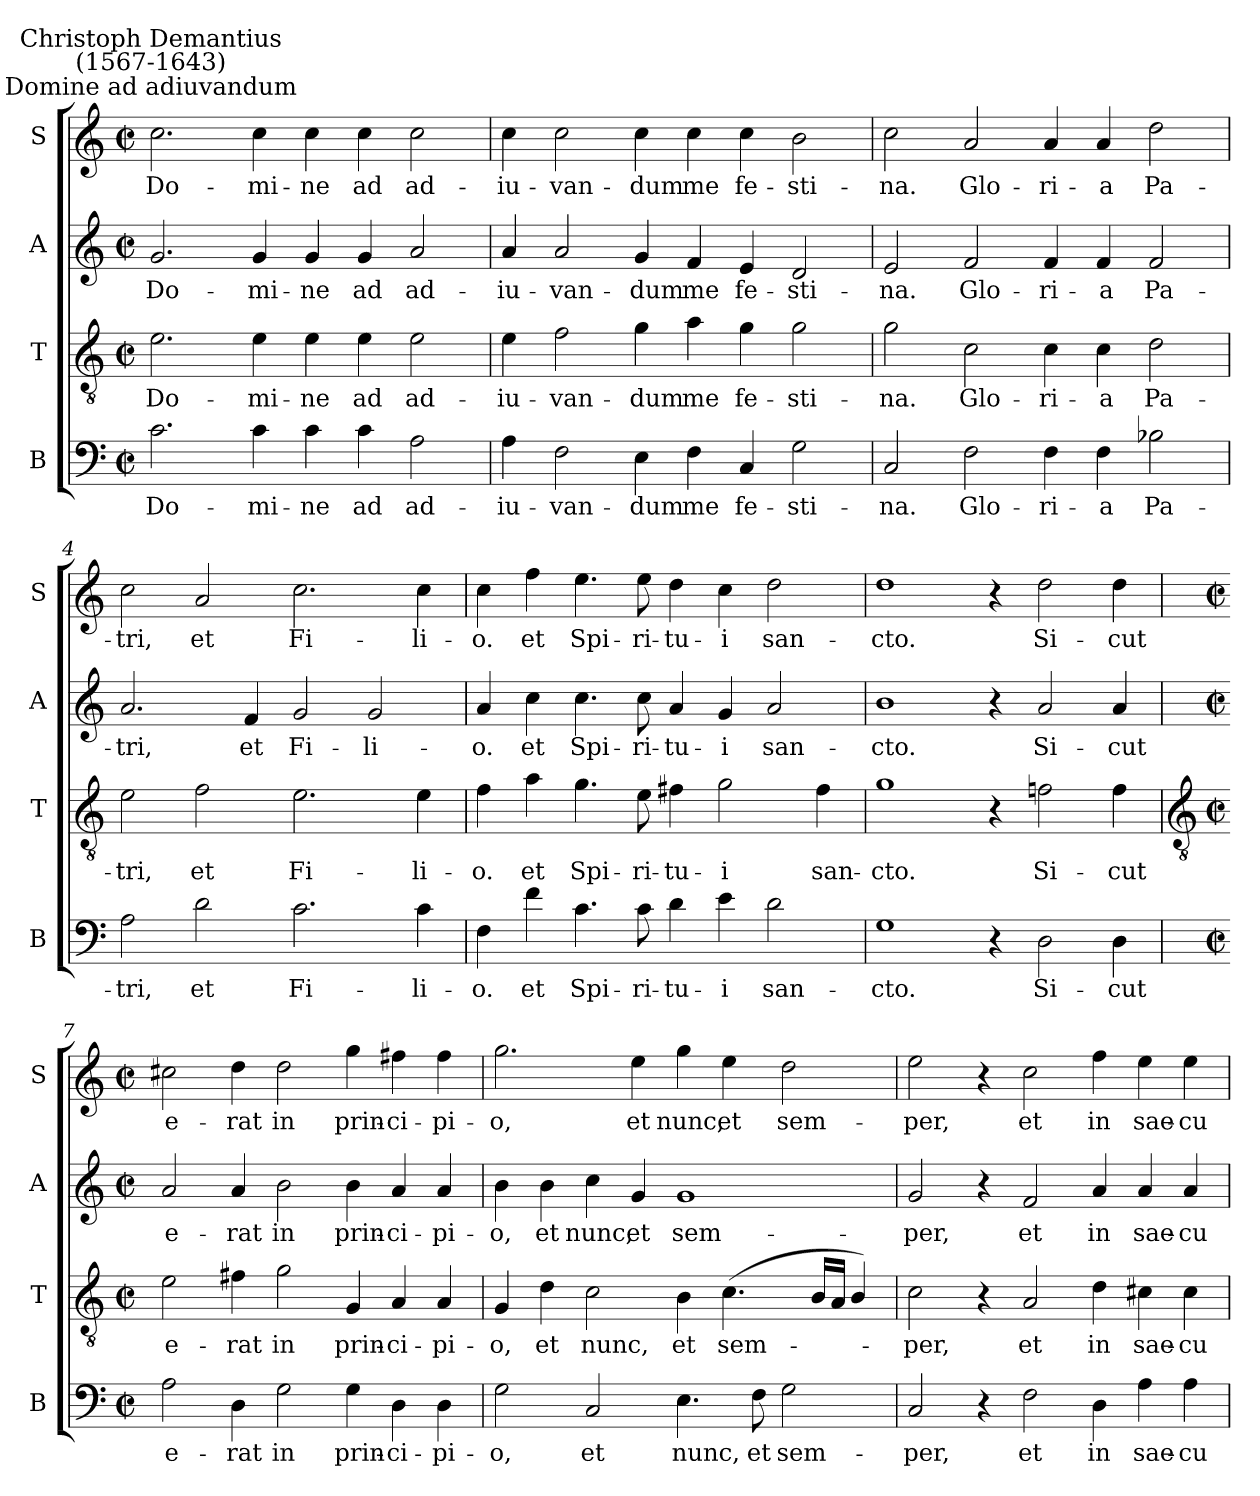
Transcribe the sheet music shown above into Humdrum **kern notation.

**kern	**text	**kern	**text	**kern	**text	**kern	**text
*part4	*part4	*part3	*part3	*part2	*part2	*part1	*part1
*staff4	*staff4	*staff3	*staff3	*staff2	*staff2	*staff1	*staff1
*I"B	*	*I"T	*	*I"A	*	*I"S	*
*I'B	*	*I'T	*	*I'A	*	*I'S	*
*clefF4	*	*clefGv2	*	*clefG2	*	*clefG2	*
*k[]	*	*k[]	*	*k[]	*	*k[]	*
*C:	*	*C:	*	*C:	*	*C:	*
*M4/2	*	*M4/2	*	*M4/2	*	*M4/2	*
*met(c|)	*	*met(c|)	*	*met(c|)	*	*met(c|)	*
=1	=1	=1	=1	=1	=1	=1	=1
!	!	!	!	!	!	!LO:TX:a:cj:t=Domine ad adiuvandum	!
!	!	!	!	!	!	!LO:TX:a:cj:t=Christoph Demantius\n(1567-1643)	!
!	!LO:LY:b	!	!LO:LY:b	!	!LO:LY:b	!	!LO:LY:b
2.c	Do-	2.e	Do-	2.g	Do-	2.cc	Do-
!	!LO:LY:b	!	!LO:LY:b	!	!LO:LY:b	!	!LO:LY:b
4c	-mi-	4e	-mi-	4g	-mi-	4cc	-mi-
!	!LO:LY:b	!	!LO:LY:b	!	!LO:LY:b	!	!LO:LY:b
4c	-ne	4e	-ne	4g	-ne	4cc	-ne
!	!LO:LY:b	!	!LO:LY:b	!	!LO:LY:b	!	!LO:LY:b
4c	ad	4e	ad	4g	ad	4cc	ad
!	!LO:LY:b	!	!LO:LY:b	!	!LO:LY:b	!	!LO:LY:b
2A	ad-	2e	ad-	2a	ad-	2cc	ad-
=2	=2	=2	=2	=2	=2	=2	=2
!	!LO:LY:b	!	!LO:LY:b	!	!LO:LY:b	!	!LO:LY:b
4A	-iu-	4e	-iu-	4a	-iu-	4cc	-iu-
!	!LO:LY:b	!	!LO:LY:b	!	!LO:LY:b	!	!LO:LY:b
2F	-van-	2f	-van-	2a	-van-	2cc	-van-
!	!LO:LY:b	!	!LO:LY:b	!	!LO:LY:b	!	!LO:LY:b
4E	-dum	4g	-dum	4g	-dum	4cc	-dum
!	!LO:LY:b	!	!LO:LY:b	!	!LO:LY:b	!	!LO:LY:b
4F	me	4a	me	4f	me	4cc	me
!	!LO:LY:b	!	!LO:LY:b	!	!LO:LY:b	!	!LO:LY:b
4C	fe-	4g	fe-	4e	fe-	4cc	fe-
!	!LO:LY:b	!	!LO:LY:b	!	!LO:LY:b	!	!LO:LY:b
2G	-sti-	2g	-sti-	2d	-sti-	2b	-sti-
=3	=3	=3	=3	=3	=3	=3	=3
!	!LO:LY:b	!	!LO:LY:b	!	!LO:LY:b	!	!LO:LY:b
2C	-na.	2g	-na.	2e	-na.	2cc	-na.
!	!LO:LY:b	!	!LO:LY:b	!	!LO:LY:b	!	!LO:LY:b
2F	Glo-	2c	Glo-	2f	Glo-	2a	Glo-
!	!LO:LY:b	!	!LO:LY:b	!	!LO:LY:b	!	!LO:LY:b
4F	-ri-	4c	-ri-	4f	-ri-	4a	-ri-
!	!LO:LY:b	!	!LO:LY:b	!	!LO:LY:b	!	!LO:LY:b
4F	-a	4c	-a	4f	-a	4a	-a
!	!LO:LY:b	!	!LO:LY:b	!	!LO:LY:b	!	!LO:LY:b
2B-X	Pa-	2d	Pa-	2f	Pa-	2dd	Pa-
=4	=4	=4	=4	=4	=4	=4	=4
!	!LO:LY:b	!	!LO:LY:b	!	!LO:LY:b	!	!LO:LY:b
2A	-tri,	2e	-tri,	2.a	-tri,	2cc	-tri,
!	!LO:LY:b	!	!LO:LY:b	!	!	!	!LO:LY:b
2d	et	2f	et	.	.	2a	et
!	!	!	!	!	!LO:LY:b	!	!
.	.	.	.	4f	et	.	.
!	!LO:LY:b	!	!LO:LY:b	!	!LO:LY:b	!	!LO:LY:b
2.c	Fi-	2.e	Fi-	2g	Fi-	2.cc	Fi-
!	!	!	!	!	!LO:LY:b	!	!
.	.	.	.	2g	-li-	.	.
!	!LO:LY:b	!	!LO:LY:b	!	!	!	!LO:LY:b
4c	-li-	4e	-li-	.	.	4cc	-li-
=5	=5	=5	=5	=5	=5	=5	=5
!	!LO:LY:b	!	!LO:LY:b	!	!LO:LY:b	!	!LO:LY:b
4F	-o.	4f	-o.	4a	-o.	4cc	-o.
!	!LO:LY:b	!	!LO:LY:b	!	!LO:LY:b	!	!LO:LY:b
4f	et	4a	et	4cc	et	4ff	et
!	!LO:LY:b	!	!LO:LY:b	!	!LO:LY:b	!	!LO:LY:b
4.c	Spi-	4.g	Spi-	4.cc	Spi-	4.ee	Spi-
!	!LO:LY:b	!	!LO:LY:b	!	!LO:LY:b	!	!LO:LY:b
8c	-ri-	8e	-ri-	8cc	-ri-	8ee	-ri-
!	!LO:LY:b	!	!LO:LY:b	!	!LO:LY:b	!	!LO:LY:b
4d	-tu-	4f#X	-tu-	4a	-tu-	4dd	-tu-
!	!LO:LY:b	!	!LO:LY:b	!	!LO:LY:b	!	!LO:LY:b
4e	-i	2g	-i	4g	-i	4cc	-i
!	!LO:LY:b	!	!	!	!LO:LY:b	!	!LO:LY:b
2d	san-	.	.	2a	san-	2dd	san-
!	!	!	!LO:LY:b	!	!	!	!
.	.	4f#	san-	.	.	.	.
=6	=6	=6	=6	=6	=6	=6	=6
!	!LO:LY:b	!	!LO:LY:b	!	!LO:LY:b	!	!LO:LY:b
1G	-cto.	1g	-cto.	1b	-cto.	1dd	-cto.
4r	.	4r	.	4r	.	4r	.
!	!LO:LY:b	!	!LO:LY:b	!	!LO:LY:b	!	!LO:LY:b
2D	Si-	2fn	Si-	2a	Si-	2dd	Si-
!	!LO:LY:b	!	!LO:LY:b	!	!LO:LY:b	!	!LO:LY:b
4D	-cut	4f	-cut	4a	-cut	4dd	-cut
!!LO:LB:g=z
=7	=7	=7	=7	=7	=7	=7	=7
*	*	*clefGv2	*	*	*	*	*
*M4/2	*	*M4/2	*	*M4/2	*	*M4/2	*
*met(c|)	*	*met(c|)	*	*met(c|)	*	*met(c|)	*
!	!LO:LY:b	!	!LO:LY:b	!	!LO:LY:b	!	!LO:LY:b
2A	e-	2e	e-	2a	e-	2cc#X	e-
!	!LO:LY:b	!	!LO:LY:b	!	!LO:LY:b	!	!LO:LY:b
4D	-rat	4f#X	-rat	4a	-rat	4dd	-rat
!	!LO:LY:b	!	!LO:LY:b	!	!LO:LY:b	!	!LO:LY:b
2G	in	2g	in	2b	in	2dd	in
!	!LO:LY:b	!	!LO:LY:b	!	!LO:LY:b	!	!LO:LY:b
4G	prin-	4G	prin-	4b	prin-	4gg	prin-
!	!LO:LY:b	!	!LO:LY:b	!	!LO:LY:b	!	!LO:LY:b
4D	-ci-	4A	-ci-	4a	-ci-	4ff#X	-ci-
!	!LO:LY:b	!	!LO:LY:b	!	!LO:LY:b	!	!LO:LY:b
4D	-pi-	4A	-pi-	4a	-pi-	4ff#	-pi-
=8	=8	=8	=8	=8	=8	=8	=8
!	!LO:LY:b	!	!LO:LY:b	!	!LO:LY:b	!	!LO:LY:b
2G	-o,	4G	-o,	4b	-o,	2.gg	-o,
!	!	!	!LO:LY:b	!	!LO:LY:b	!	!
.	.	4d	et	4b	et	.	.
!	!LO:LY:b	!	!LO:LY:b	!	!LO:LY:b	!	!
2C	et	2c	nunc,	4cc	nunc,	.	.
!	!	!	!	!	!LO:LY:b	!	!LO:LY:b
.	.	.	.	4g	et	4ee	et
!	!LO:LY:b	!	!LO:LY:b	!	!LO:LY:b	!	!LO:LY:b
4.E	nunc,	4B	et	1g	sem-	4gg	nunc,
!	!	!	!LO:LY:b	!	!	!	!LO:LY:b
.	.	(<4.c	sem-	.	.	4ee	et
!	!LO:LY:b	!	!	!	!	!	!
8F	et	.	.	.	.	.	.
!	!LO:LY:b	!	!	!	!	!	!LO:LY:b
2G	sem-	.	.	.	.	2dd	sem-
.	.	16BLL	.	.	.	.	.
.	.	16AJJ	.	.	.	.	.
.	.	4B/)	.	.	.	.	.
=9	=9	=9	=9	=9	=9	=9	=9
!	!LO:LY:b	!	!LO:LY:b	!	!LO:LY:b	!	!LO:LY:b
2C	-per,	2c	per,	2g	-per,	2ee	-per,
4r	.	4r	.	4r	.	4r	.
!	!LO:LY:b	!	!LO:LY:b	!	!LO:LY:b	!	!LO:LY:b
2F	et	2A	et	2f	et	2cc	et
!	!LO:LY:b	!	!LO:LY:b	!	!LO:LY:b	!	!LO:LY:b
4D	in	4d	in	4a	in	4ff	in
!	!LO:LY:b	!	!LO:LY:b	!	!LO:LY:b	!	!LO:LY:b
4A	sae-	4c#X	sae-	4a	sae-	4ee	sae-
!	!LO:LY:b	!	!LO:LY:b	!	!LO:LY:b	!	!LO:LY:b
4A	-cu-	4c#	-cu-	4a	-cu-	4ee	-cu-
=	=	=	=	=	=	=	=
*-	*-	*-	*-	*-	*-	*-	*-
